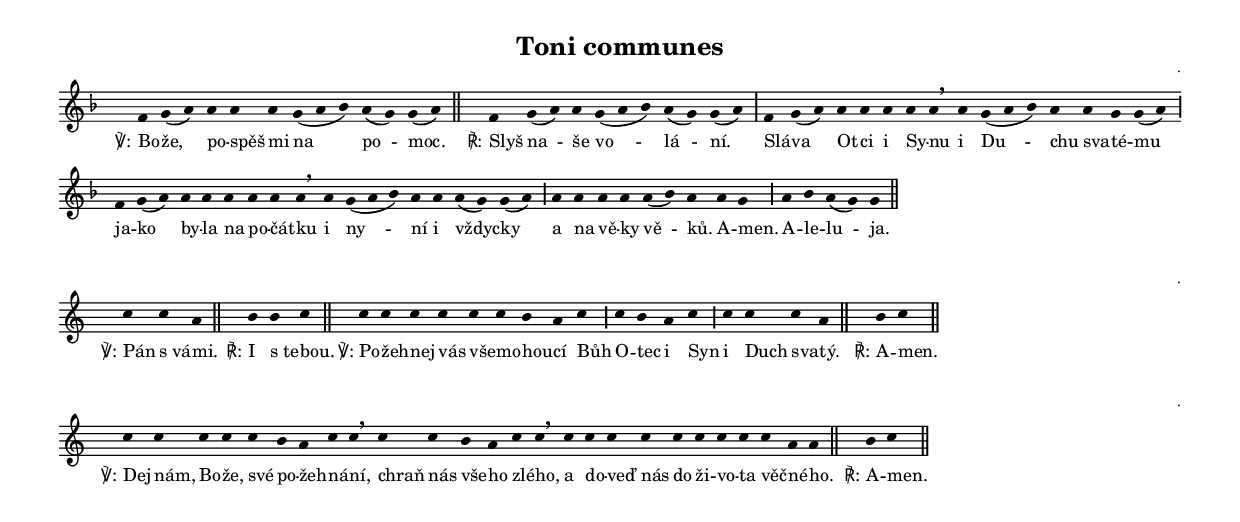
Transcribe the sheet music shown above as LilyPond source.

\version "2.15.37"

\header {
  title = "Toni communes"
}

\include "spolecne_nespory.ly"

\score {
  \relative c' {
    \choralniRezim
    \key f \major
    \neviditelna f
    f4 g( a) a a a g( a bes) a( g) g( a) \barFinalis
    \neviditelna f
    f4 g( a) a g( a bes) a( g) g( a) \barMax
    
    f4 g( a) a a a a a \barMin
    a g( a bes) a a g g( a) \barMaior
    f4 g( a) a a a a a a \barMin a g( a bes) a a a( g) g( a) \barMaior
    a a a a a( bes) a a g \barMaior
    a bes a( g) g \barFinalis
  }
  \addlyrics {
    \Verse Bo -- že, po -- spěš mi na po -- moc.
    \Response Slyš na -- še vo -- lá -- ní.
    Slá -- va Ot -- ci i Sy -- nu
    i Du -- chu sva -- té -- mu
    ja -- ko by -- la na po -- čát -- ku i ny -- ní i vždyc -- ky
    a na vě -- ky vě -- ků. A -- men.
    A -- le -- lu -- ja.
    a na vě -- ky vě -- ků. A -- men.
  }
  \header {
    quiddd = "úvodní verš"
    modus = ""
    differentia = "" 
    psalmus = ""
    id = "pospes"
    fons = "podle Antiphonale Romanum 1912, 2*: In principio horarum, tonus solemnis"
    piece = \markup {\sestavTitulek}
  }
}

\score {
  \transpose f' c'' { \relative c' {
    \choralniRezim
    \neviditelna f
    f4 f d \barFinalis
    \neviditelna f
    e e f \barFinalis
    \neviditelna f
    f f f f f f e d f \barMaior
    f e d f \barMaior
    f f f d \barFinalis
    \neviditelna f
    e f \barFinalis
  } }
  \addlyrics {
    \Verse Pán s_vá -- mi.
    \Response I s_te -- bou.
    \Verse Po -- žeh -- nej vás vše -- mo -- hou -- cí Bůh
    O -- tec i Syn
    i Duch sva -- tý.
    \Response A -- men.
  }
  \header {
    quiddd = "požehnání"
    modus = ""
    differentia = "" 
    psalmus = ""
    id = "pozehnani"
    fons = "dominikáni: http://www.op.cz/download/liturgie/initio_tisk.pdf"
    piece = \markup {\sestavTitulek}
  }
}

\score {
  \relative c'' {
    \choralniRezim
    \neviditelna c
    c4 c c c c b a c c \barMin 
    c c b a c c \barMin
    c c c c c c c c c a a \barFinalis
    \neviditelna c
    b c \barFinalis
  }
  \addlyrics {
    \Verse Dej nám, Bo -- že, své po -- žeh -- ná -- ní,
    chraň nás vše -- ho zlé -- ho,
    a do -- veď nás do ži -- vo -- ta věč -- né -- ho.
    \Response A -- men.
  }
  \header {
    quiddd = "závěr, není-li přítomen kněz"
    modus = ""
    differentia = "" 
    psalmus = ""
    id = "nepozehnani"
    fons = "podle Antiphonale Romanum 1912, 29*n, absoluce pred ctenimi matutina"
    piece = \markup {\sestavTitulek}
  }
}